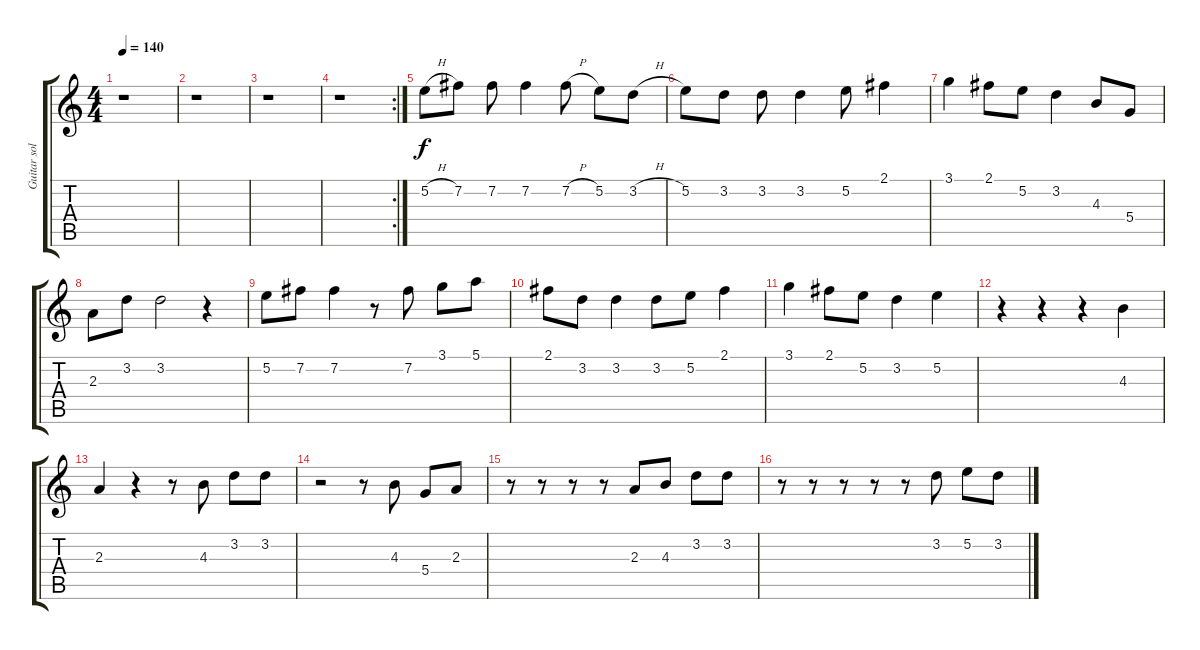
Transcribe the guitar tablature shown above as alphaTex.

\track ("Guitar solo" "Guitar sol") {instrument acousticguitarsteel}
\staff {score tabs}
\tuning (E4 B3 G3 D3 A2 E2) {hide}
\ts (4 4)
\tempo 140
\clef g2
\ks c
r.1{dy f instrument acousticguitarsteel} |
r.1 |
r.1 |
\rc 2
r.1 |
5.2{h}.8 7.2.8 7.2.8 7.2.4 7.2{h}.8 5.2.8 3.2{h}.8 |
5.2.8 3.2.8 3.2.8 3.2.4 5.2.8 2.1.4 |
3.1.4 2.1.8 5.2.8 3.2.4 4.3.8 5.4.8 |
2.3.8 3.2.8 3.2.2 r.4 |
5.2.8 7.2.8 7.2.4 r.8 7.2.8 3.1.8 5.1.8 |
2.1.8 3.2.8 3.2.4 3.2.8 5.2.8 2.1.4 |
3.1.4 2.1.8 5.2.8 3.2.4 5.2.4 |
r.4 r.4 r.4 4.3.4 |
2.3.4 r.4 r.8 4.3.8 3.2.8 3.2.8 |
r.2 r.8 4.3.8 5.4.8 2.3.8 |
r.8 r.8 r.8 r.8 2.3.8 4.3.8 3.2.8 3.2.8 |
r.8 r.8 r.8 r.8 r.8 3.2.8 5.2.8 3.2.8
